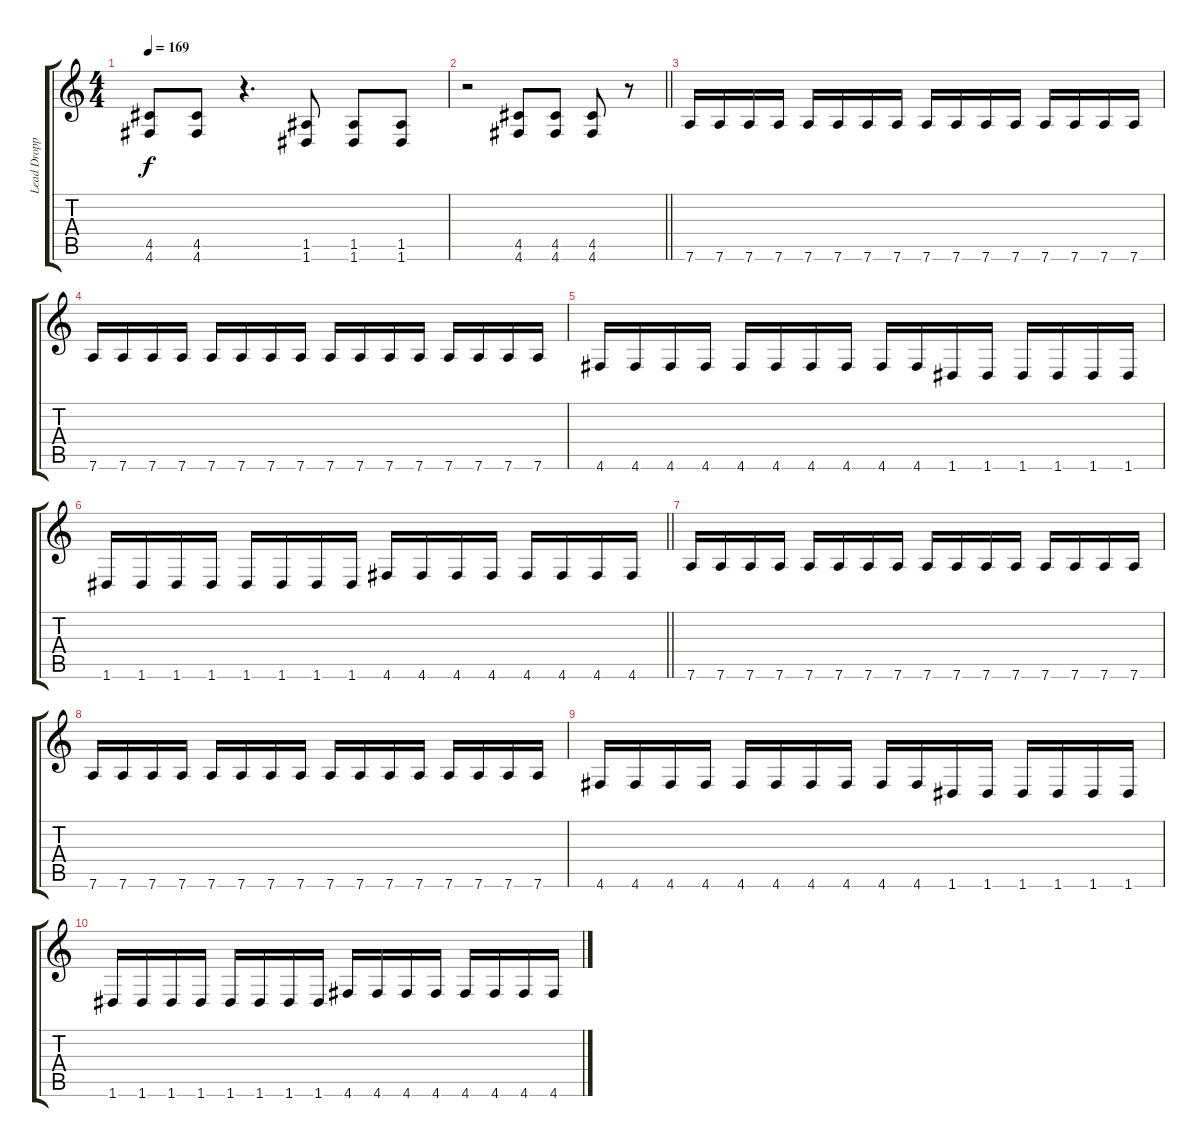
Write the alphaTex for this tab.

\track ("Lead Dropped D " "Lead Dropp") {instrument distortionguitar}
\staff {score tabs}
\tuning (E4 B3 G3 D3 A2 D2) {hide}
\ts (4 4)
\tempo 169
\clef g2
\ks c
(4.5 4.6).8{dy f} (4.5 4.6).8 r.4{d} (1.5 1.6).8 (1.5 1.6).8 (1.5 1.6).8 |
\barLineRight lightlight
r.2 (4.5 4.6).8 (4.5 4.6).8 (4.5 4.6).8 r.8 |
7.6.16 7.6.16 7.6.16 7.6.16 7.6.16 7.6.16 7.6.16 7.6.16 7.6.16 7.6.16 7.6.16 7.6.16 7.6.16 7.6.16 7.6.16 7.6.16 |
7.6.16 7.6.16 7.6.16 7.6.16 7.6.16 7.6.16 7.6.16 7.6.16 7.6.16 7.6.16 7.6.16 7.6.16 7.6.16 7.6.16 7.6.16 7.6.16 |
4.6.16 4.6.16 4.6.16 4.6.16 4.6.16 4.6.16 4.6.16 4.6.16 4.6.16 4.6.16 1.6.16 1.6.16 1.6.16 1.6.16 1.6.16 1.6.16 |
\barLineRight lightlight
1.6.16 1.6.16 1.6.16 1.6.16 1.6.16 1.6.16 1.6.16 1.6.16 4.6.16 4.6.16 4.6.16 4.6.16 4.6.16 4.6.16 4.6.16 4.6.16 |
7.6.16 7.6.16 7.6.16 7.6.16 7.6.16 7.6.16 7.6.16 7.6.16 7.6.16 7.6.16 7.6.16 7.6.16 7.6.16 7.6.16 7.6.16 7.6.16 |
7.6.16 7.6.16 7.6.16 7.6.16 7.6.16 7.6.16 7.6.16 7.6.16 7.6.16 7.6.16 7.6.16 7.6.16 7.6.16 7.6.16 7.6.16 7.6.16 |
4.6.16 4.6.16 4.6.16 4.6.16 4.6.16 4.6.16 4.6.16 4.6.16 4.6.16 4.6.16 1.6.16 1.6.16 1.6.16 1.6.16 1.6.16 1.6.16 |
1.6.16 1.6.16 1.6.16 1.6.16 1.6.16 1.6.16 1.6.16 1.6.16 4.6.16 4.6.16 4.6.16 4.6.16 4.6.16 4.6.16 4.6.16 4.6.16
